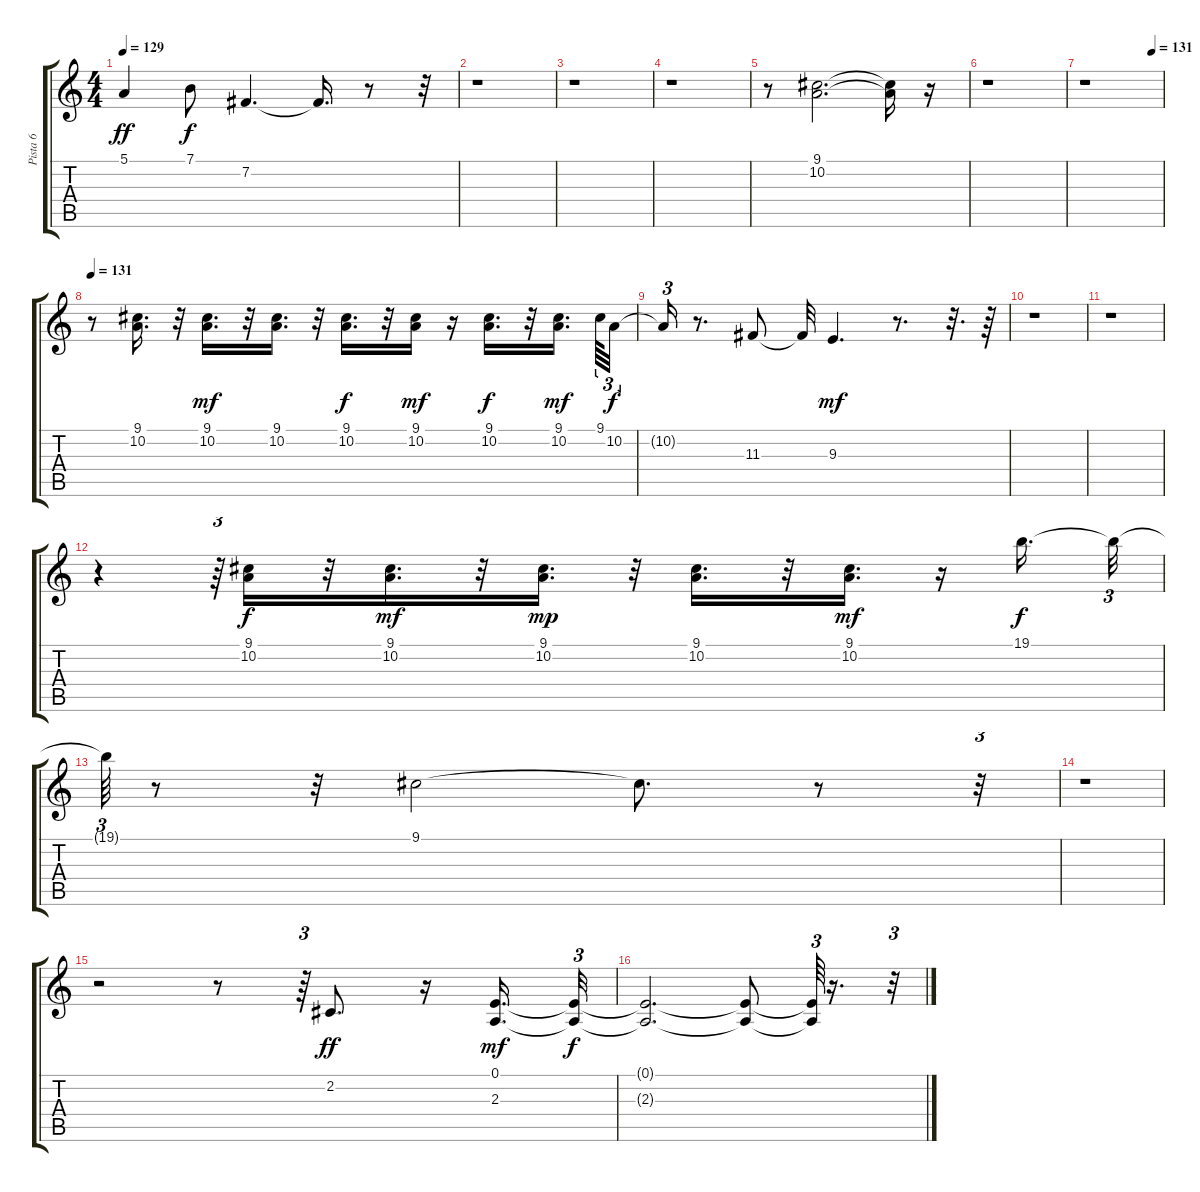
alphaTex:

\track ("Pista 6" "Pista 6") {instrument panflute}
\staff {score tabs}
\tuning (E4 B3 G3 D3 A2 E2) {hide}
\ts (4 4)
\tempo 129
\clef g2
\ks c
5.1.4{dy ff} 7.1.8{dy f} 7.2.4{d} 7.2{t}.16{d} r.8 r.32 |
r.1 |
r.1 |
r.1 |
r.8 (9.1 10.2).2{d} (9.1{t} 10.2{t}).16 r.16 |
r.1 |
\tempo (131 0.8645833333333334)
r.1 |
\tempo 131
r.8 (9.1 10.2).16{d} r.32 (9.1 10.2).16{d dy mf} r.32 (9.1 10.2).16{d} r.32 (9.1 10.2).16{d dy f} r.32 (9.1 10.2).16{dy mf} r.16 (9.1 10.2).16{d dy f} r.32 (9.1 10.2).16{d dy mf beam splitsecondary} 9.1.64{tu (3 2)} 10.2.32{tu (3 2) dy f} |
10.2{t}.16{tu (3 2)} r.8{d} 11.3.8 11.3{t}.32 9.3.4{d dy mf} r.8{d} r.32{d} r.64 |
r.1 |
r.1 |
r.4 r.64{tu (3 2)} (9.1 10.2).16{dy f} r.32 (9.1 10.2).16{d dy mf} r.32 (9.1 10.2).16{d dy mp} r.32 (9.1 10.2).16{d} r.32 (9.1 10.2).16{d dy mf} r.16 19.1.16{d dy f} 19.1{t}.32{tu (3 2)} |
19.1{t}.64{tu (3 2)} r.8 r.32 9.1.2 9.1{t}.8{d} r.8 r.32{tu (3 2)} |
r.1 |
r.2 r.8 r.64{tu (3 2)} 2.2.8{d dy ff} r.16 (0.1 2.3).16{d dy mf} (0.1{t} 2.3{t}).32{tu (3 2) dy f} |
(0.1{t} 2.3{t}).2{d} (0.1{t} 2.3{t}).8 (0.1{t} 2.3{t}).64{tu (3 2)} r.16{d} r.32{tu (3 2)}
